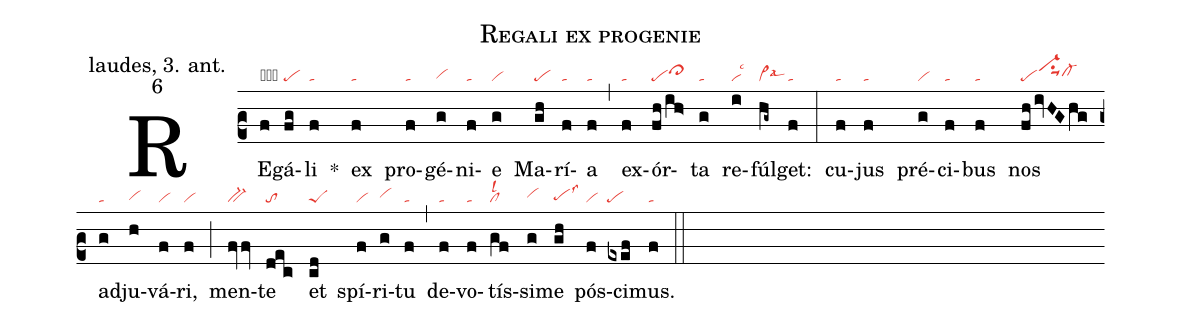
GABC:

name: Regali ex progenie;
office-part: laudes, 3. ant.;
mode: 6;
nabc-lines: 1;
%%
(c2)
RE(f|fta)gá(fg|pe)li(f|ta) *()
ex(f|ta) pro(f|ta)gé(g|vihg)ni(f|ta)e(g|vi) Ma(gh|pe)rí(f|ta)a(f|ta) (,)
ex(f|ta)ór(fh/ih>|pecl>hi)ta(g|ta) re(i|vilsc3)fúl(hg~|vi>lsal6)get:(f|ta) (:)
cu(f|ta)jus(f|ta) pré(g|vi)ci(f|ta)bus(f|ta) nos(fhivHGhg|pevi-hjsu1suu1cl-hh) ad(g|ta)ju(h|vihg)vá(f|vi)ri,(f|vi) (;)
men(fvfv|bv-)te(dec|to) et(cd|peS) spí(f|vi)ri(g|vihh)tu(f|ta) (,)
de(f|ta)vo(f|ta)tís(gf|cllsl2)si(g|vihh)me(gh|pehglss3) pós(f|vi)ci(exef|pe)mus.(f|ta) (::)
